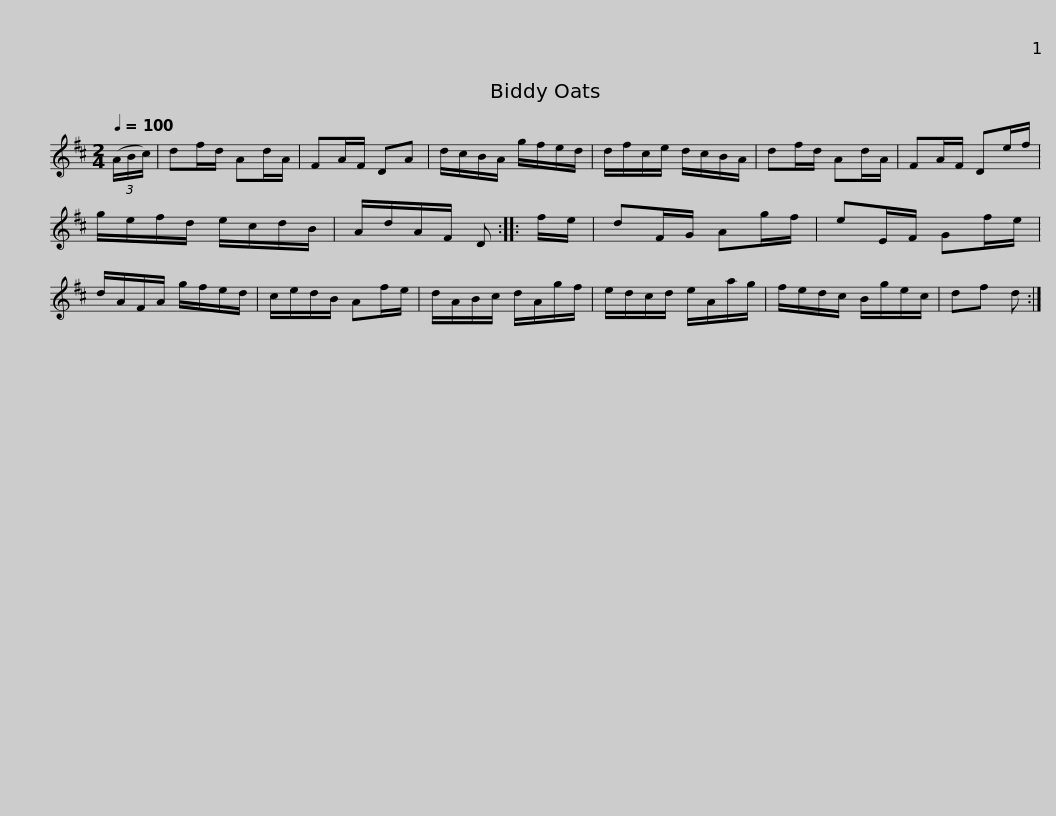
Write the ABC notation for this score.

X:1
L:1/8
Q:1/4=100
M:2/4
I:linebreak $
K:none
V:1 treble transpose="8 "
V:1
[K:D] (3(A/B/c/) | df/d/ Ad/A/ | FA/F/ DA | d/c/B/A/ g/f/e/d/ | d/f/c/e/ d/c/B/A/ | %5
 df/d/ Ad/A/ | FA/F/ De/f/ |$ g/e/f/d/ e/c/d/B/ | A/d/A/F/ D :: f/e/ | %10
 dF/G/ Ag/f/ | eE/F/ Gf/e/ | d/A/F/A/ g/f/e/d/ | c/e/d/B/ Af/e/ |$ d/A/B/c/ d/A/g/f/ | %15
 e/d/c/d/ e/A/a/g/ | f/e/d/c/ B/g/e/c/ | df d :| %18
